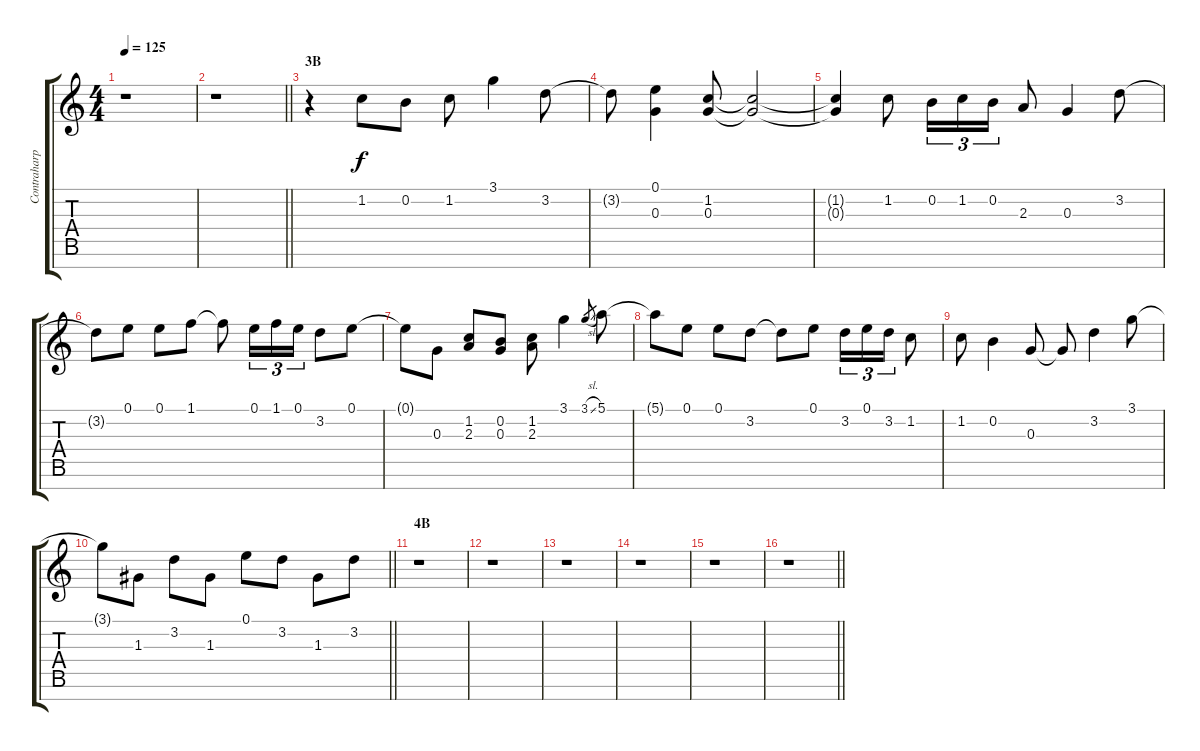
\track ("Contraharp" "Contraharp") {instrument orchestralharp}
\staff {score tabs}
\tuning (E5 B4 G4 D4 A3 E3 B2) {hide}
\ts (4 4)
\tempo 125
\clef g2
\ks c
r.1{dy f} |
\barLineRight lightlight
r.1 |
\section ("" "3B")
r.4 1.2.8 0.2.8 1.2.8 3.1.4 3.2.8 |
3.2{t}.8 (0.1 0.3).4 (1.2 0.3).8 (1.2{t} 0.3{t}).2 |
(1.2{t} 0.3{t}).4 1.2.8 0.2.16{tu (3 2)} 1.2.16{tu (3 2)} 0.2.16{tu (3 2)} 2.3.8 0.3.4 3.2.8 |
3.2{t}.8 0.1.8 0.1.8 1.1.8 1.1{t}.8 0.1.16{tu (3 2)} 1.1.16{tu (3 2)} 0.1.16{tu (3 2)} 3.2.8 0.1.8 |
0.1{t}.8 0.3.8 (1.2 2.3).8 (0.2 0.3).8 (1.2 2.3).8 3.1.4 3.1{sl}.8{gr} 5.1.8 |
5.1{t}.8 0.1.8 0.1.8 3.2.8 3.2{t}.8 0.1.8 3.2.16{tu (3 2)} 0.1.16{tu (3 2)} 3.2.16{tu (3 2)} 1.2.8 |
1.2.8 0.2.4 0.3.8 0.3{t}.8 3.2.4 3.1.8 |
\barLineRight lightlight
3.1{t}.8 1.3.8 3.2.8 1.3.8 0.1.8 3.2.8 1.3.8 3.2.8 |
\section ("" "4B")
r.1 |
r.1 |
r.1 |
r.1 |
r.1 |
\barLineRight lightlight
r.1
